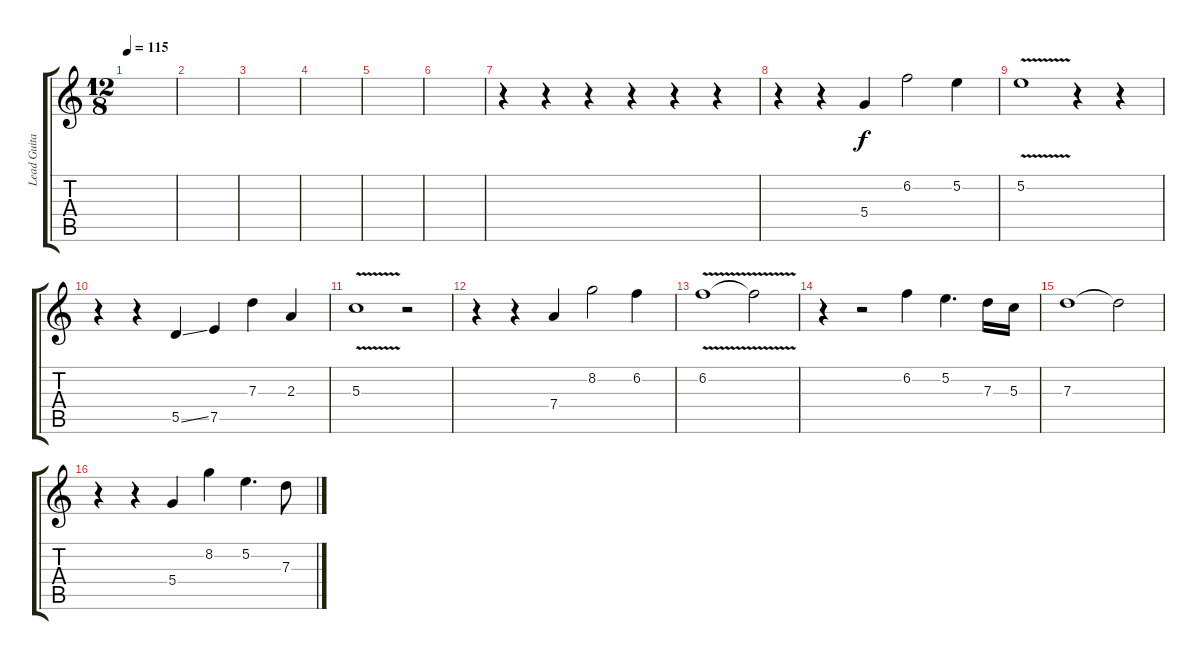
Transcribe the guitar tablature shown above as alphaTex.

\track ("Lead Guitar" "Lead Guita") {instrument distortionguitar}
\staff {score tabs}
\tuning (E4 B3 G3 D3 A2 E2) {hide}
\ts (12 8)
\tempo 115
\clef g2
\ks c
|
|
|
|
|
|
r.4 r.4 r.4 r.4 r.4 r.4 |
r.4 r.4 5.4.4 6.2.2 5.2.4 |
5.2{v}.1 r.4 r.4 |
r.4 r.4 5.5{ss}.4 7.5.4 7.3.4 2.3.4 |
5.3{v}.1 r.2 |
r.4 r.4 7.4.4 8.2.2 6.2.4 |
6.2{v}.1 6.2{t}.2 |
r.4 r.2 6.2.4 5.2.4{d} 7.3.16 5.3.16 |
7.3.1 7.3{t}.2 |
r.4 r.4 5.4.4 8.2.4 5.2.4{d} 7.3.8
